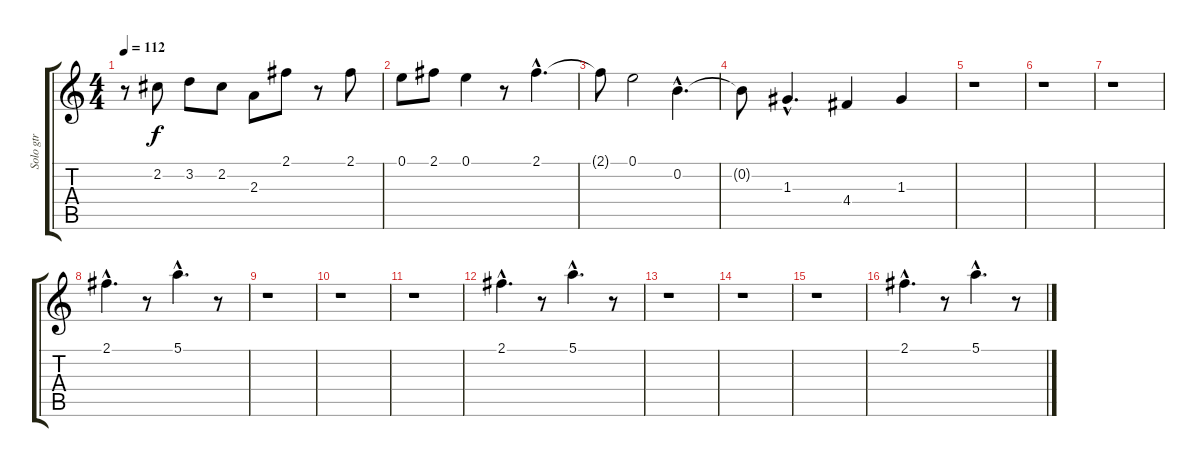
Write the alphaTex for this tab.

\track ("Solo gtr" "Solo gtr") {instrument distortionguitar}
\staff {score tabs}
\tuning (E4 B3 G3 D3 A2 E2) {hide}
\ts (4 4)
\tempo 112
\clef g2
\ks c
r.8{dy f} 2.2.8 3.2.8 2.2.8 2.3.8 2.1.8 r.8 2.1.8 |
0.1.8 2.1.8 0.1.4 r.8 2.1{hac}.4{d} |
2.1{t}.8 0.1.2 0.2{hac}.4{d} |
0.2{t}.8 1.3{hac}.4{d} 4.4.4 1.3.4 |
r.1 |
r.1 |
r.1 |
2.1{hac}.4{d} r.8 5.1{hac}.4{d} r.8 |
r.1 |
r.1 |
r.1 |
2.1{hac}.4{d} r.8 5.1{hac}.4{d} r.8 |
r.1 |
r.1 |
r.1 |
2.1{hac}.4{d} r.8 5.1{hac}.4{d} r.8
